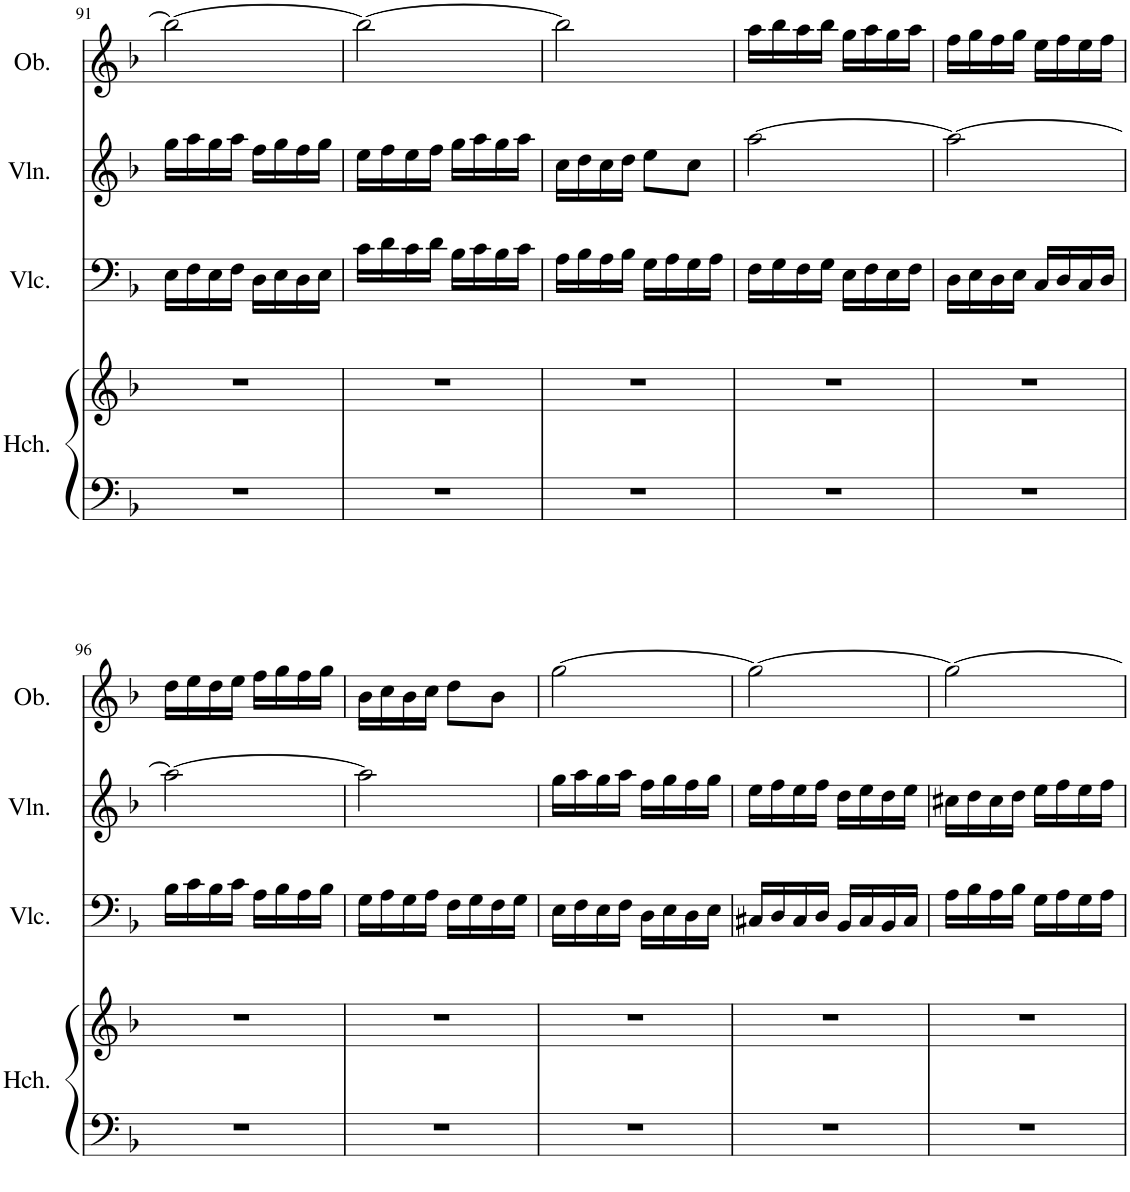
**kern	**kern	**kern	**kern	**kern
*part4	*part4	*part3	*part2	*part1
*staff5	*staff4	*staff3	*staff2	*staff1
*I"Harpsichord	*	*I"Violoncello	*I"Violin	*I"Oboe
*I'Hch.	*	*I'Vlc.	*I'Vln.	*I'Ob.
!!LO:PB:g=z
*clefF4	*clefG2	*clefF4	*clefG2	*clefG2
*k[b-]	*k[b-]	*k[b-]	*k[b-]	*k[b-]
*M2/4	*M2/4	*M2/4	*M2/4	*M2/4
=91	=91	=91	=91	=91
2r	2r	16E\LL	16gg\LL	2bb-\_
.	.	16F\	16aa\	.
.	.	16E\	16gg\	.
.	.	16F\JJ	16aa\JJ	.
.	.	16D\LL	16ff\LL	.
.	.	16E\	16gg\	.
.	.	16D\	16ff\	.
.	.	16E\JJ	16gg\JJ	.
=92	=92	=92	=92	=92
2r	2r	16c\LL	16ee\LL	2bb-\_
.	.	16d\	16ff\	.
.	.	16c\	16ee\	.
.	.	16d\JJ	16ff\JJ	.
.	.	16B-\LL	16gg\LL	.
.	.	16c\	16aa\	.
.	.	16B-\	16gg\	.
.	.	16c\JJ	16aa\JJ	.
=93	=93	=93	=93	=93
2r	2r	16A\LL	16cc\LL	2bb-\]
.	.	16B-\	16dd\	.
.	.	16A\	16cc\	.
.	.	16B-\JJ	16dd\JJ	.
.	.	16G\LL	8ee\L	.
.	.	16A\	.	.
.	.	16G\	8cc\J	.
.	.	16A\JJ	.	.
=94	=94	=94	=94	=94
2r	2r	16F\LL	[2aa\	16aa\LL
.	.	16G\	.	16bb-\
.	.	16F\	.	16aa\
.	.	16G\JJ	.	16bb-\JJ
.	.	16E\LL	.	16gg\LL
.	.	16F\	.	16aa\
.	.	16E\	.	16gg\
.	.	16F\JJ	.	16aa\JJ
=95	=95	=95	=95	=95
2r	2r	16D\LL	2aa\_	16ff\LL
.	.	16E\	.	16gg\
.	.	16D\	.	16ff\
.	.	16E\JJ	.	16gg\JJ
.	.	16C/LL	.	16ee\LL
.	.	16D/	.	16ff\
.	.	16C/	.	16ee\
.	.	16D/JJ	.	16ff\JJ
!!LO:LB:g=z
=96	=96	=96	=96	=96
2r	2r	16B-\LL	2aa\_	16dd\LL
.	.	16c\	.	16ee\
.	.	16B-\	.	16dd\
.	.	16c\JJ	.	16ee\JJ
.	.	16A\LL	.	16ff\LL
.	.	16B-\	.	16gg\
.	.	16A\	.	16ff\
.	.	16B-\JJ	.	16gg\JJ
=97	=97	=97	=97	=97
2r	2r	16G\LL	2aa\]	16b-\LL
.	.	16A\	.	16cc\
.	.	16G\	.	16b-\
.	.	16A\JJ	.	16cc\JJ
.	.	16F\LL	.	8dd\L
.	.	16G\	.	.
.	.	16F\	.	8b-\J
.	.	16G\JJ	.	.
=98	=98	=98	=98	=98
2r	2r	16E\LL	16gg\LL	[2gg\
.	.	16F\	16aa\	.
.	.	16E\	16gg\	.
.	.	16F\JJ	16aa\JJ	.
.	.	16D\LL	16ff\LL	.
.	.	16E\	16gg\	.
.	.	16D\	16ff\	.
.	.	16E\JJ	16gg\JJ	.
=99	=99	=99	=99	=99
2r	2r	16C#X/LL	16ee\LL	2gg\_
.	.	16D/	16ff\	.
.	.	16C#/	16ee\	.
.	.	16D/JJ	16ff\JJ	.
.	.	16BB-/LL	16dd\LL	.
.	.	16C#/	16ee\	.
.	.	16BB-/	16dd\	.
.	.	16C#/JJ	16ee\JJ	.
=100	=100	=100	=100	=100
2r	2r	16A\LL	16cc#X\LL	2gg\_
.	.	16B-\	16dd\	.
.	.	16A\	16cc#\	.
.	.	16B-\JJ	16dd\JJ	.
.	.	16G\LL	16ee\LL	.
.	.	16A\	16ff\	.
.	.	16G\	16ee\	.
.	.	16A\JJ	16ff\JJ	.
=	=	=	=	=
*-	*-	*-	*-	*-
